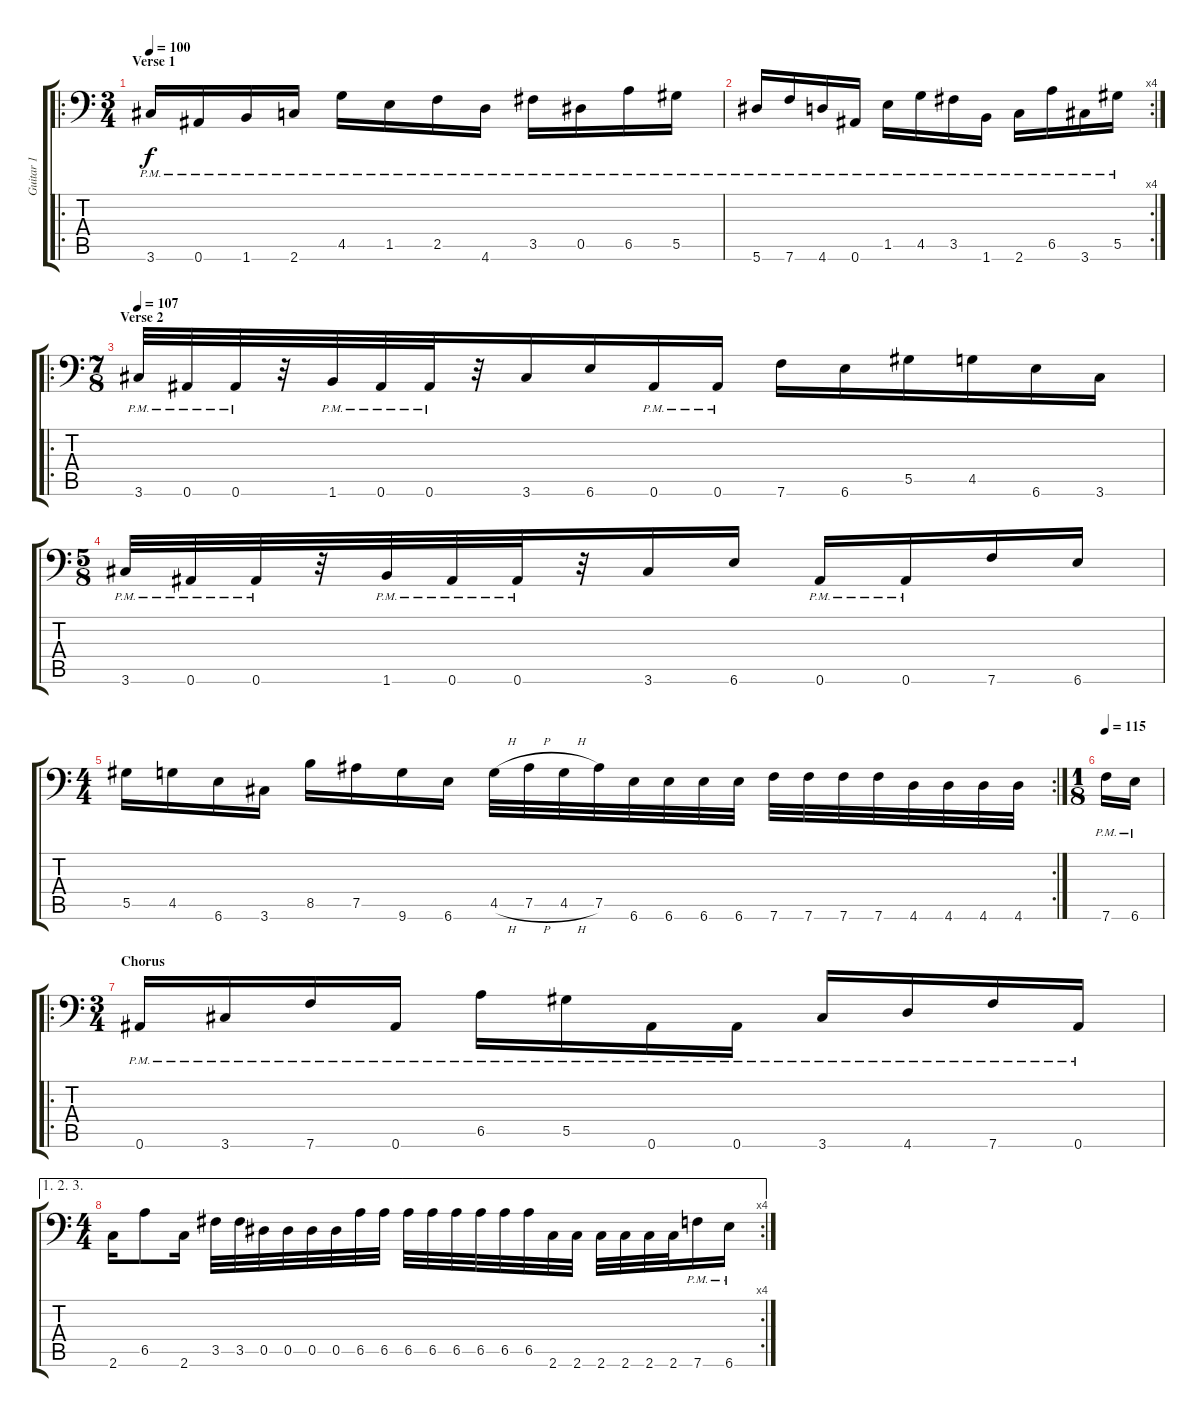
\track ("Guitar 1" "Guitar 1") {instrument distortionguitar}
\staff {score tabs}
\tuning (Bb3 F3 Db3 Ab2 Eb2 Bb1) {hide}
\ro
\ts (3 4)
\section ("" "Verse 1")
\tempo 100
\clef f4
\ks c
3.6{pm}.16{dy f} 0.6{pm}.16 1.6{pm}.16 2.6{pm}.16 4.5{pm}.16 1.5{pm}.16 2.5{pm}.16 4.6{pm}.16 3.5{pm}.16 0.5{pm}.16 6.5{pm}.16 5.5{pm}.16 |
\rc 4
5.6{pm}.16 7.6{pm}.16 4.6{pm}.16 0.6{pm}.16 1.5{pm}.16 4.5{pm}.16 3.5{pm}.16 1.6{pm}.16 2.6{pm}.16 6.5{pm}.16 3.6{pm}.16 5.5{pm}.16 |
\ro
\ts (7 8)
\section ("" "Verse 2")
\tempo 107
3.6{pm}.32 0.6{pm}.32 0.6{pm}.32 r.32 1.6{pm}.32 0.6{pm}.32 0.6{pm}.32 r.32 3.6.16 6.6.16 0.6{pm}.16 0.6{pm}.16 7.6.16 6.6.16 5.5.16 4.5.16 6.6.16 3.6.16 |
\ts (5 8)
3.6{pm}.32 0.6{pm}.32 0.6{pm}.32 r.32 1.6{pm}.32 0.6{pm}.32 0.6{pm}.32 r.32 3.6.16 6.6.16 0.6{pm}.16 0.6{pm}.16 7.6.16 6.6.16 |
\rc 2
\ts (4 4)
5.5.16 4.5.16 6.6.16 3.6.16 8.5.16 7.5.16 9.6.16 6.6.16 4.5{h}.32 7.5{h}.32 4.5{h}.32 7.5.32 6.6.32 6.6.32 6.6.32 6.6.32 7.6.32 7.6.32 7.6.32 7.6.32 4.6.32 4.6.32 4.6.32 4.6.32 |
\ts (1 8)
\tempo 115
7.6{pm}.16 6.6{pm}.16 |
\ro
\ts (3 4)
\section ("" "Chorus")
0.6{pm}.16 3.6{pm}.16 7.6{pm}.16 0.6{pm}.16 6.5{pm}.16 5.5{pm}.16 0.6{pm}.16 0.6{pm}.16 3.6{pm}.16 4.6{pm}.16 7.6{pm}.16 0.6{pm}.16 |
\ae (1 2 3)
\rc 4
\ts (4 4)
2.6.16 6.5.8 2.6.16 3.5.32 3.5.32 0.5.32 0.5.32 0.5.32 0.5.32 6.5.32 6.5.32 6.5.32 6.5.32 6.5.32 6.5.32 6.5.32 6.5.32 2.6.32 2.6.32 2.6.32 2.6.32 2.6.32 2.6.32 7.6{pm}.16 6.6{pm}.16
